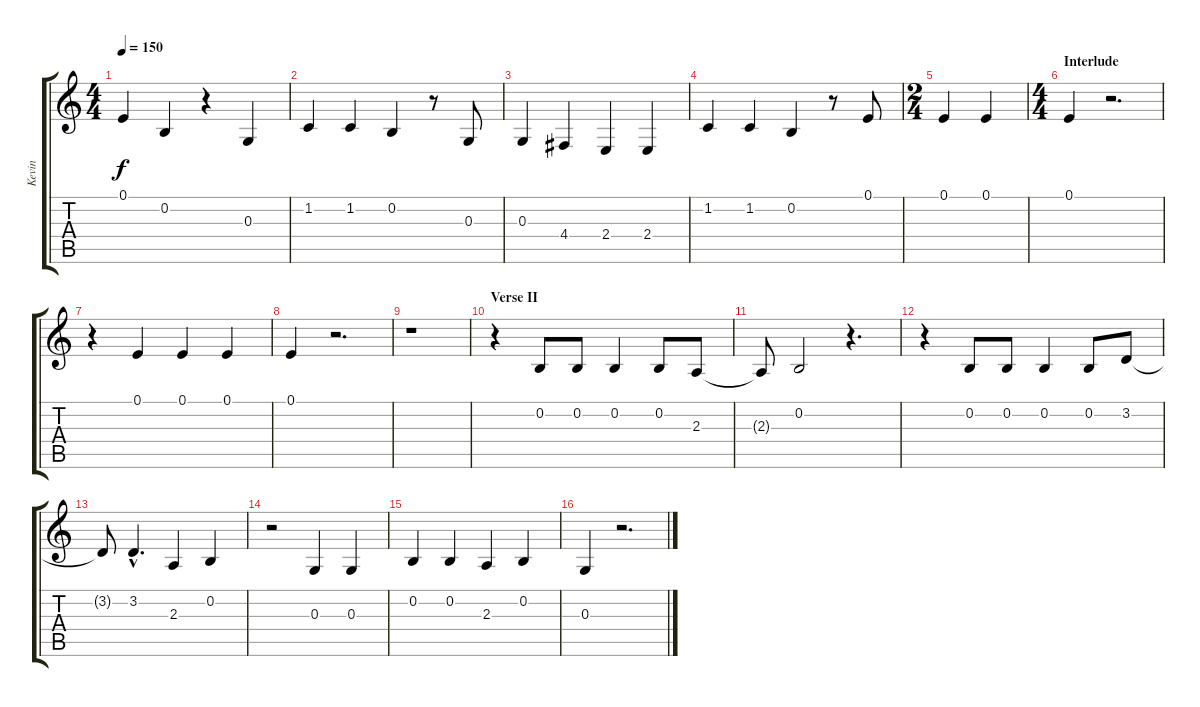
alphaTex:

\track ("Kevin" "Kevin") {instrument tenorsax}
\staff {score tabs}
\tuning (E4 B3 G3 D3 A2 E2) {hide}
\ts (4 4)
\tempo 150
\clef g2
\ks c
0.1.4{dy f} 0.2.4 r.4 0.3.4 |
1.2.4 1.2.4 0.2.4 r.8 0.3.8 |
0.3.4 4.4.4 2.4.4 2.4.4 |
1.2.4 1.2.4 0.2.4 r.8 0.1.8 |
\ts (2 4)
0.1.4 0.1.4 |
\ts (4 4)
\section ("" "Interlude")
0.1.4 r.2{d} |
r.4 0.1.4 0.1.4 0.1.4 |
0.1.4 r.2{d} |
r.1 |
\section ("" "Verse II")
r.4 0.2.8 0.2.8 0.2.4 0.2.8 2.3.8 |
2.3{t}.8 0.2.2 r.4{d} |
r.4 0.2.8 0.2.8 0.2.4 0.2.8 3.2.8 |
3.2{t}.8 3.2{hac}.4{d} 2.3.4 0.2.4 |
r.2 0.3.4 0.3.4 |
0.2.4 0.2.4 2.3.4 0.2.4 |
0.3.4 r.2{d}
